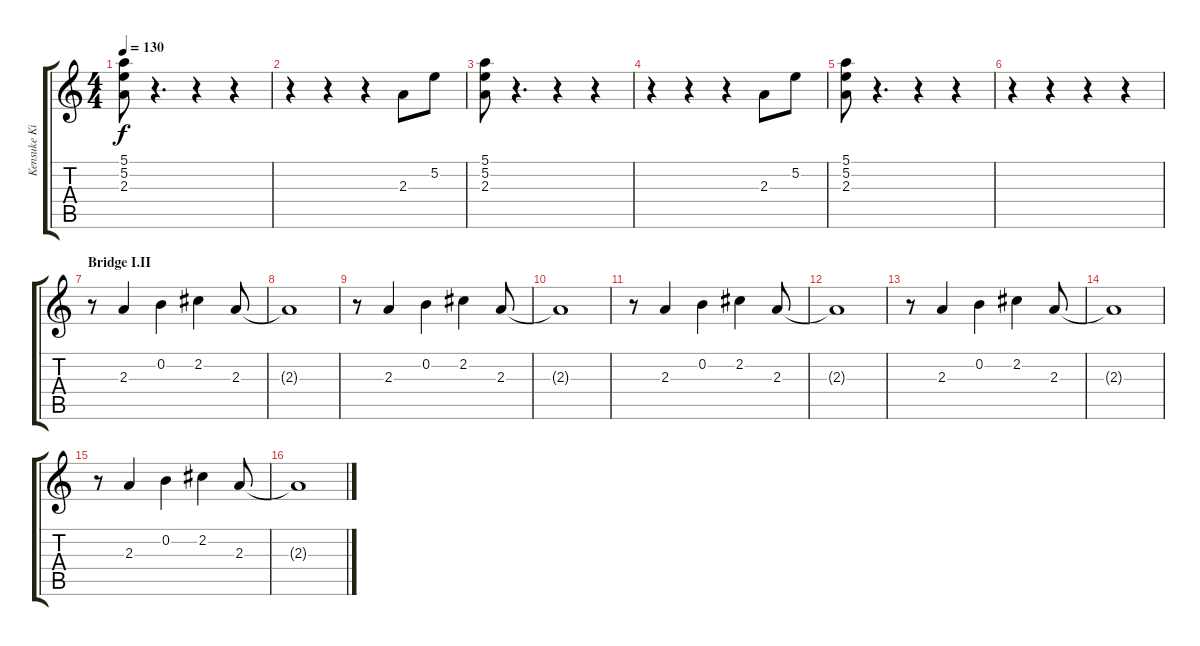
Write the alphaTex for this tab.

\track ("Kensuke Kita (Lead Guitar)" "Kensuke Ki") {instrument overdrivenguitar}
\staff {score tabs}
\tuning (E4 B3 G3 D3 A2 E2) {hide}
\ts (4 4)
\tempo 130
\clef g2
\ks c
(5.1 5.2 2.3).8{dy f} r.4{d} r.4 r.4 |
r.4 r.4 r.4 2.3.8 5.2.8 |
(5.1 5.2 2.3).8 r.4{d} r.4 r.4 |
r.4 r.4 r.4 2.3.8 5.2.8 |
(5.1 5.2 2.3).8 r.4{d} r.4 r.4 |
r.4 r.4 r.4 r.4 |
\section ("" "Bridge I.II")
r.8{volume 10} 2.3.4{volume 12} 0.2.4 2.2.4 2.3.8 |
2.3{t}.1 |
r.8 2.3.4 0.2.4 2.2.4 2.3.8 |
2.3{t}.1 |
r.8 2.3.4 0.2.4 2.2.4 2.3.8 |
2.3{t}.1 |
r.8 2.3.4 0.2.4 2.2.4 2.3.8 |
2.3{t}.1 |
r.8 2.3.4 0.2.4 2.2.4 2.3.8 |
2.3{t}.1
